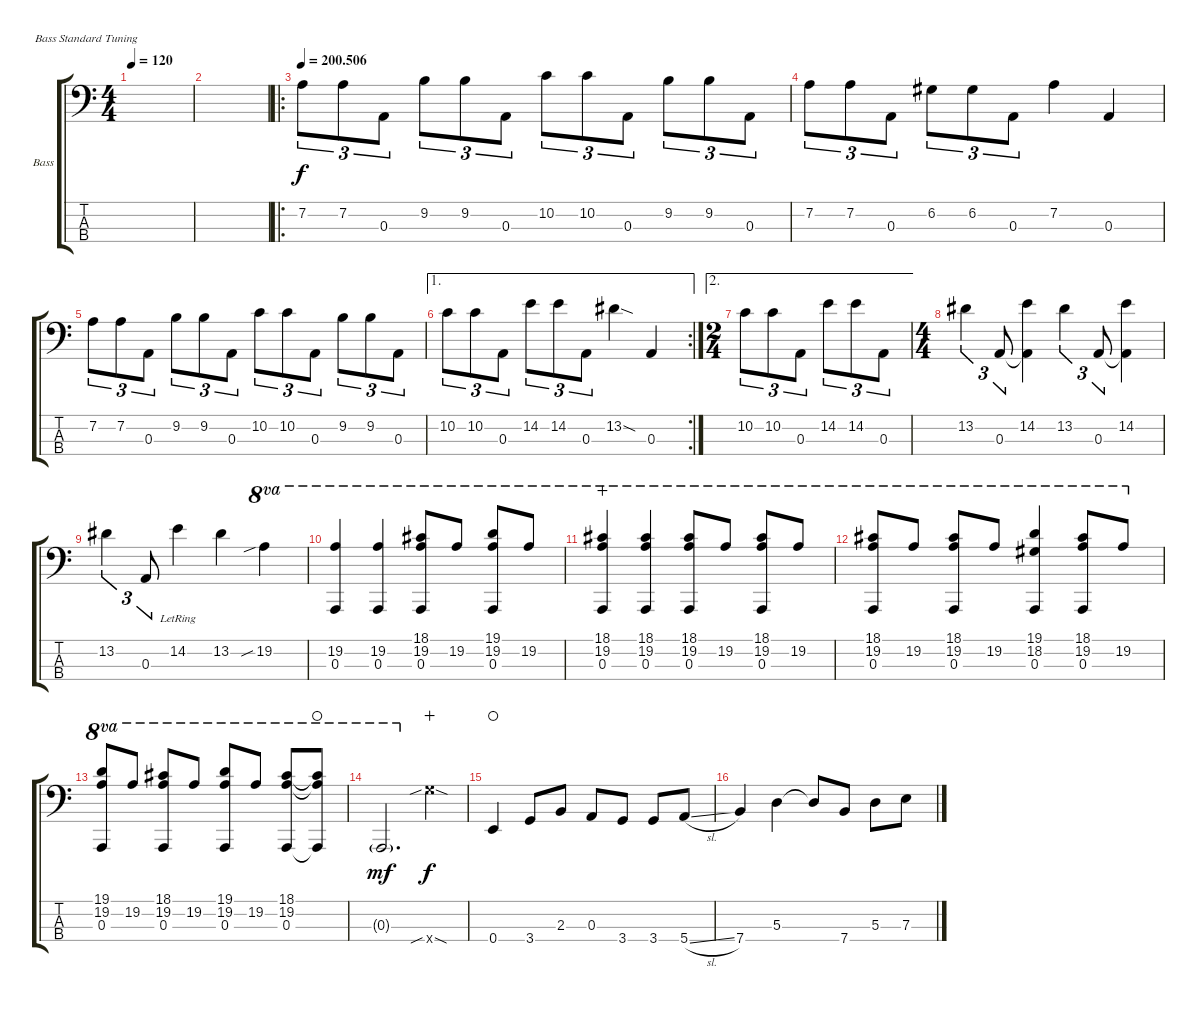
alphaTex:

\bracketExtendMode groupsimilarinstruments
\firstSystemTrackNameOrientation horizontal
\otherSystemsTrackNameOrientation horizontal
\track ("Bass" "Bass") {instrument distortionguitar}
\staff {score tabs}
\tuning (G2 D2 A1 E1)
\ts (4 4)
\tempo 120
\clef f4
\ks c
|
|
\ro
\tempo
200.506 7.2.8{tu (3 2)} 7.2.8{tu (3 2)} 0.3.8{tu (3 2)} 9.2.8{tu (3 2)} 9.2.8{tu (3 2)} 0.3.8{tu (3 2)} 10.2.8{tu (3 2)} 10.2.8{tu (3 2)} 0.3.8{tu (3 2)} 9.2.8{tu (3 2)} 9.2.8{tu (3 2)} 0.3.8{tu (3 2)} |
7.2.8{tu (3 2)} 7.2.8{tu (3 2)} 0.3.8{tu (3 2)} 6.2.8{tu (3 2)} 6.2.8{tu (3 2)} 0.3.8{tu (3 2)} 7.2.4 0.3.4 |
7.2.8{tu (3 2)} 7.2.8{tu (3 2)} 0.3.8{tu (3 2)} 9.2.8{tu (3 2)} 9.2.8{tu (3 2)} 0.3.8{tu (3 2)} 10.2.8{tu (3 2)} 10.2.8{tu (3 2)} 0.3.8{tu (3 2)} 9.2.8{tu (3 2)} 9.2.8{tu (3 2)} 0.3.8{tu (3 2)} |
\ae 1
\rc 2
10.2.8{tu (3 2)} 10.2.8{tu (3 2)} 0.3.8{tu (3 2)} 14.2.8{tu (3 2)} 14.2.8{tu (3 2)} 0.3.8{tu (3 2)} 13.2{sod}.4 0.3.4 |
\ae 2
\ts (2 4)
10.2.8{tu (3 2)} 10.2.8{tu (3 2)} 0.3.8{tu (3 2)} 14.2.8{tu (3 2)} 14.2.8{tu (3 2)} 0.3.8{tu (3 2)} |
\ts (4 4)
13.2.4{tu (3 2)} 0.3.8{tu (3 2)} (14.2 0.3{t}).4 13.2.4{tu (3 2)} 0.3.8{tu (3 2)} (14.2 0.3{t}).4 |
13.2.4{tu (3 2)} 0.3.8{tu (3 2)} 14.2{lr}.4 13.2.4 19.2{sib}.4{ot 8va} |
(19.2 0.3).4{ot 8va} (19.2 0.3).4{ot 8va} (18.1 19.2 0.3).8{ot 8va} 19.2.8{ot 8va} (19.1 19.2 0.3).8{ot 8va} 19.2.8{ot 8va} |
(18.1 19.2 0.3).4{ot 8va wahc} (18.1 19.2 0.3).4{ot 8va} (18.1 19.2 0.3).8{ot 8va} 19.2.8{ot 8va} (18.1 19.2 0.3).8{ot 8va} 19.2.8{ot 8va} |
(18.1 19.2 0.3).8{ot 8va} 19.2.8{ot 8va} (18.1 19.2 0.3).8{ot 8va} 19.2.8{ot 8va} (19.1 18.2 0.3).4{ot 8va} (18.1 19.2 0.3).8{ot 8va} 19.2.8{ot 8va} |
(19.1 19.2 0.3).8{ot 8va} 19.2.8{ot 8va} (18.1 19.2 0.3).8{ot 8va} 19.2.8{ot 8va} (19.1 19.2 0.3).8{ot 8va} 19.2.8{ot 8va} (18.1 19.2 0.3).8{ot 8va} (18.1{t} 19.2{t} 0.3{t}).8{ot 8va waho} |
0.3{g}.2{d ot 8va dy mf} 15.4{sib sod x}.4{dy f wahc} |
0.4.4{waho} 3.4.8 2.3.8 0.3.8 3.4.8 3.4.8 5.4{sl}.8 |
7.4.4 5.3.4 5.3{t}.8 7.4.8 5.3.8 7.3.8
